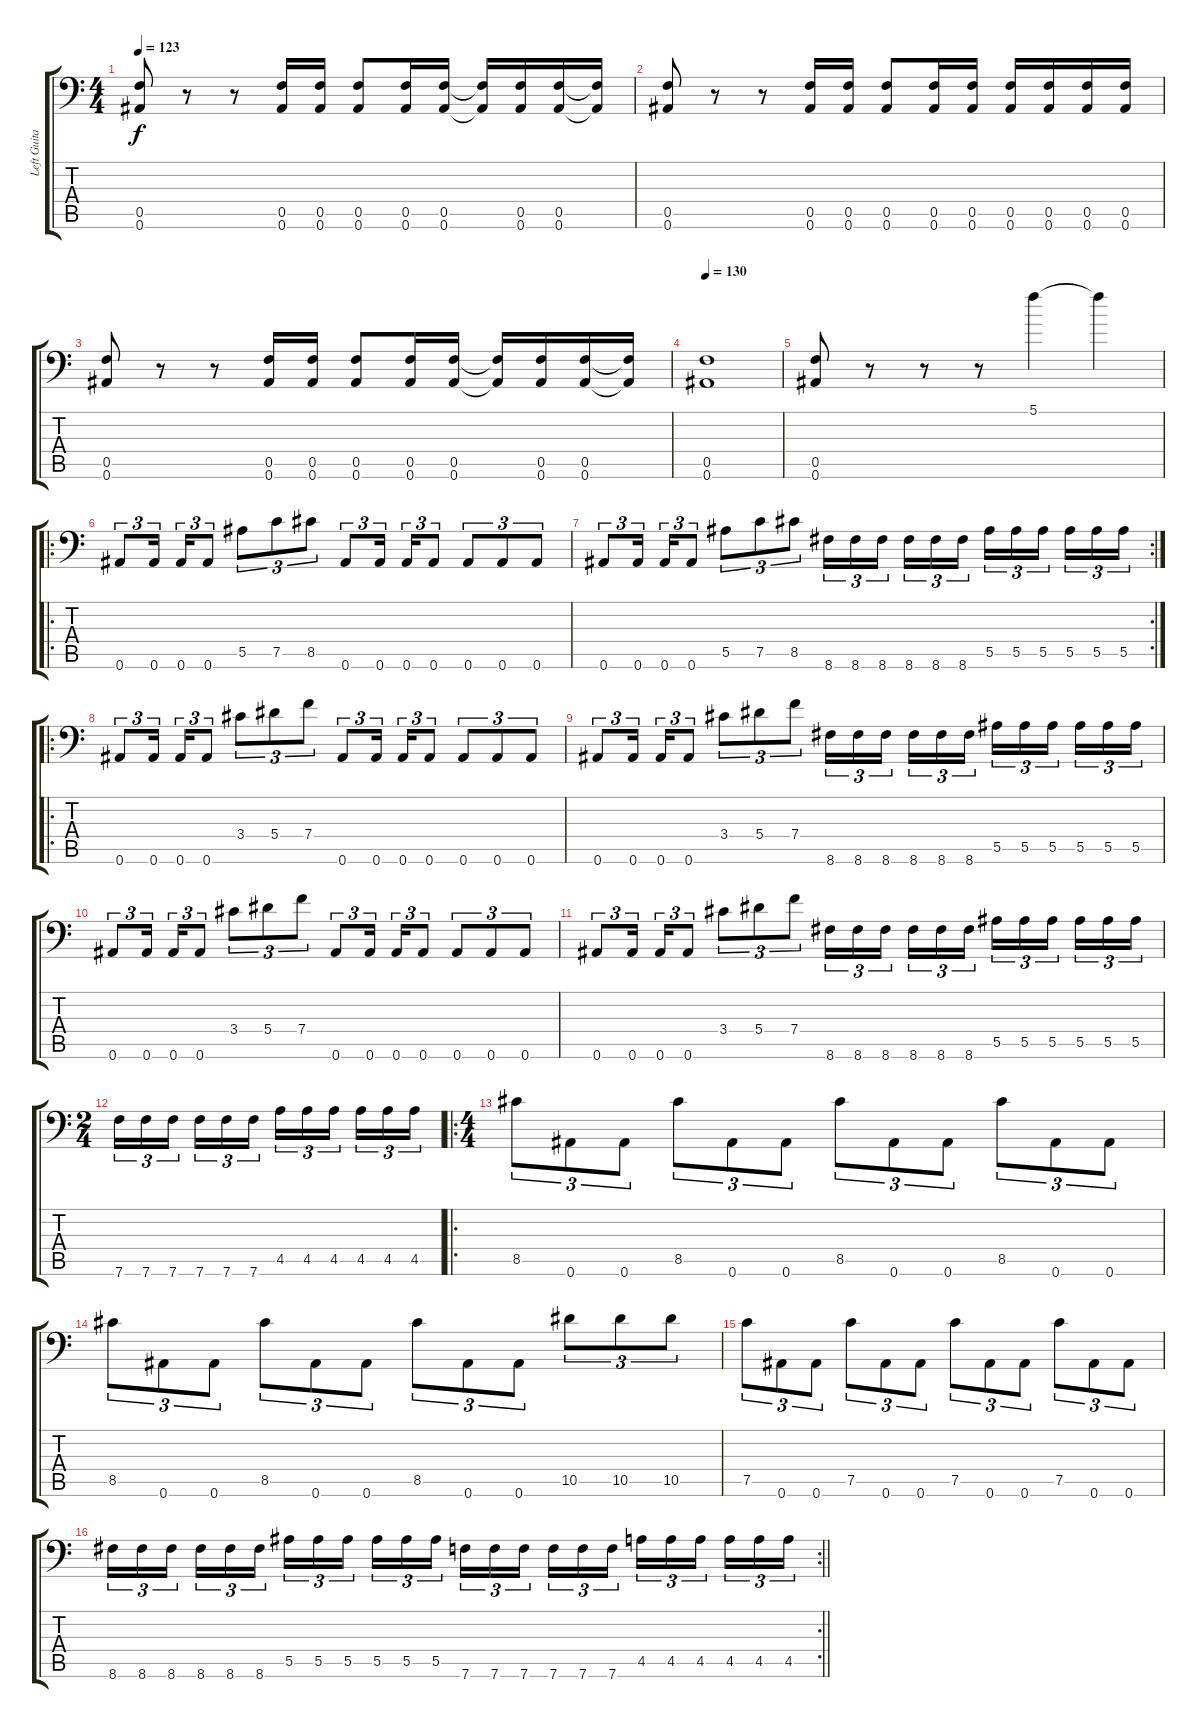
\track ("Left Guitar" "Left Guita") {instrument distortionguitar}
\staff {score tabs}
\tuning (C4 G3 Eb3 Bb2 F2 Bb1) {hide}
\ts (4 4)
\tempo 123
\clef f4
\ks c
(0.5 0.6).8{dy f} r.8 r.8 (0.5 0.6).16 (0.5 0.6).16 (0.5 0.6).8 (0.5 0.6).16 (0.5 0.6).16 (0.5{t} 0.6{t}).16 (0.5 0.6).16 (0.5 0.6).16 (0.5{t} 0.6{t}).16 |
(0.5 0.6).8 r.8 r.8 (0.5 0.6).16 (0.5 0.6).16 (0.5 0.6).8 (0.5 0.6).16 (0.5 0.6).16 (0.5 0.6).16 (0.5 0.6).16 (0.5 0.6).16 (0.5 0.6).16 |
(0.5 0.6).8 r.8 r.8 (0.5 0.6).16 (0.5 0.6).16 (0.5 0.6).8 (0.5 0.6).16 (0.5 0.6).16 (0.5{t} 0.6{t}).16 (0.5 0.6).16 (0.5 0.6).16 (0.5{t} 0.6{t}).16 |
\tempo 130
(0.5 0.6).1 |
(0.5 0.6).8 r.8 r.8 r.8 5.1.4{balance 8 instrument reversecymbal} 5.1{t}.4 |
\ro
0.6.8{tu (3 2) volume 13 balance 0 instrument distortionguitar} 0.6.16{tu (3 2) beam splitsecondary} 0.6.16{tu (3 2)} 0.6.8{tu (3 2)} 5.5.8{tu (3 2)} 7.5.8{tu (3 2)} 8.5.8{tu (3 2)} 0.6.8{tu (3 2)} 0.6.16{tu (3 2) beam splitsecondary} 0.6.16{tu (3 2)} 0.6.8{tu (3 2)} 0.6.8{tu (3 2)} 0.6.8{tu (3 2)} 0.6.8{tu (3 2)} |
\rc 2
0.6.8{tu (3 2)} 0.6.16{tu (3 2) beam splitsecondary} 0.6.16{tu (3 2)} 0.6.8{tu (3 2)} 5.5.8{tu (3 2)} 7.5.8{tu (3 2)} 8.5.8{tu (3 2)} 8.6.16{tu (3 2)} 8.6.16{tu (3 2)} 8.6.16{tu (3 2) beam splitsecondary} 8.6.16{tu (3 2)} 8.6.16{tu (3 2)} 8.6.16{tu (3 2)} 5.5.16{tu (3 2)} 5.5.16{tu (3 2)} 5.5.16{tu (3 2) beam splitsecondary} 5.5.16{tu (3 2)} 5.5.16{tu (3 2)} 5.5.16{tu (3 2)} |
\ro
0.6.8{tu (3 2)} 0.6.16{tu (3 2) beam splitsecondary} 0.6.16{tu (3 2)} 0.6.8{tu (3 2)} 3.4.8{tu (3 2)} 5.4.8{tu (3 2)} 7.4.8{tu (3 2)} 0.6.8{tu (3 2)} 0.6.16{tu (3 2) beam splitsecondary} 0.6.16{tu (3 2)} 0.6.8{tu (3 2)} 0.6.8{tu (3 2)} 0.6.8{tu (3 2)} 0.6.8{tu (3 2)} |
0.6.8{tu (3 2)} 0.6.16{tu (3 2) beam splitsecondary} 0.6.16{tu (3 2)} 0.6.8{tu (3 2)} 3.4.8{tu (3 2)} 5.4.8{tu (3 2)} 7.4.8{tu (3 2)} 8.6.16{tu (3 2)} 8.6.16{tu (3 2)} 8.6.16{tu (3 2) beam splitsecondary} 8.6.16{tu (3 2)} 8.6.16{tu (3 2)} 8.6.16{tu (3 2)} 5.5.16{tu (3 2)} 5.5.16{tu (3 2)} 5.5.16{tu (3 2) beam splitsecondary} 5.5.16{tu (3 2)} 5.5.16{tu (3 2)} 5.5.16{tu (3 2)} |
0.6.8{tu (3 2)} 0.6.16{tu (3 2) beam splitsecondary} 0.6.16{tu (3 2)} 0.6.8{tu (3 2)} 3.4.8{tu (3 2)} 5.4.8{tu (3 2)} 7.4.8{tu (3 2)} 0.6.8{tu (3 2)} 0.6.16{tu (3 2) beam splitsecondary} 0.6.16{tu (3 2)} 0.6.8{tu (3 2)} 0.6.8{tu (3 2)} 0.6.8{tu (3 2)} 0.6.8{tu (3 2)} |
0.6.8{tu (3 2)} 0.6.16{tu (3 2) beam splitsecondary} 0.6.16{tu (3 2)} 0.6.8{tu (3 2)} 3.4.8{tu (3 2)} 5.4.8{tu (3 2)} 7.4.8{tu (3 2)} 8.6.16{tu (3 2)} 8.6.16{tu (3 2)} 8.6.16{tu (3 2) beam splitsecondary} 8.6.16{tu (3 2)} 8.6.16{tu (3 2)} 8.6.16{tu (3 2)} 5.5.16{tu (3 2)} 5.5.16{tu (3 2)} 5.5.16{tu (3 2) beam splitsecondary} 5.5.16{tu (3 2)} 5.5.16{tu (3 2)} 5.5.16{tu (3 2)} |
\ts (2 4)
7.6.16{tu (3 2)} 7.6.16{tu (3 2)} 7.6.16{tu (3 2) beam splitsecondary} 7.6.16{tu (3 2)} 7.6.16{tu (3 2)} 7.6.16{tu (3 2)} 4.5.16{tu (3 2)} 4.5.16{tu (3 2)} 4.5.16{tu (3 2) beam splitsecondary} 4.5.16{tu (3 2)} 4.5.16{tu (3 2)} 4.5.16{tu (3 2)} |
\ro
\ts (4 4)
8.5.8{tu (3 2)} 0.6.8{tu (3 2)} 0.6.8{tu (3 2)} 8.5.8{tu (3 2)} 0.6.8{tu (3 2)} 0.6.8{tu (3 2)} 8.5.8{tu (3 2)} 0.6.8{tu (3 2)} 0.6.8{tu (3 2)} 8.5.8{tu (3 2)} 0.6.8{tu (3 2)} 0.6.8{tu (3 2)} |
8.5.8{tu (3 2)} 0.6.8{tu (3 2)} 0.6.8{tu (3 2)} 8.5.8{tu (3 2)} 0.6.8{tu (3 2)} 0.6.8{tu (3 2)} 8.5.8{tu (3 2)} 0.6.8{tu (3 2)} 0.6.8{tu (3 2)} 10.5.8{tu (3 2)} 10.5.8{tu (3 2)} 10.5.8{tu (3 2)} |
7.5.8{tu (3 2)} 0.6.8{tu (3 2)} 0.6.8{tu (3 2)} 7.5.8{tu (3 2)} 0.6.8{tu (3 2)} 0.6.8{tu (3 2)} 7.5.8{tu (3 2)} 0.6.8{tu (3 2)} 0.6.8{tu (3 2)} 7.5.8{tu (3 2)} 0.6.8{tu (3 2)} 0.6.8{tu (3 2)} |
\rc 2
\barLineRight lightlight
8.6.16{tu (3 2)} 8.6.16{tu (3 2)} 8.6.16{tu (3 2) beam splitsecondary} 8.6.16{tu (3 2)} 8.6.16{tu (3 2)} 8.6.16{tu (3 2)} 5.5.16{tu (3 2)} 5.5.16{tu (3 2)} 5.5.16{tu (3 2) beam splitsecondary} 5.5.16{tu (3 2)} 5.5.16{tu (3 2)} 5.5.16{tu (3 2)} 7.6.16{tu (3 2)} 7.6.16{tu (3 2)} 7.6.16{tu (3 2) beam splitsecondary} 7.6.16{tu (3 2)} 7.6.16{tu (3 2)} 7.6.16{tu (3 2)} 4.5.16{tu (3 2)} 4.5.16{tu (3 2)} 4.5.16{tu (3 2) beam splitsecondary} 4.5.16{tu (3 2)} 4.5.16{tu (3 2)} 4.5.16{tu (3 2)}
